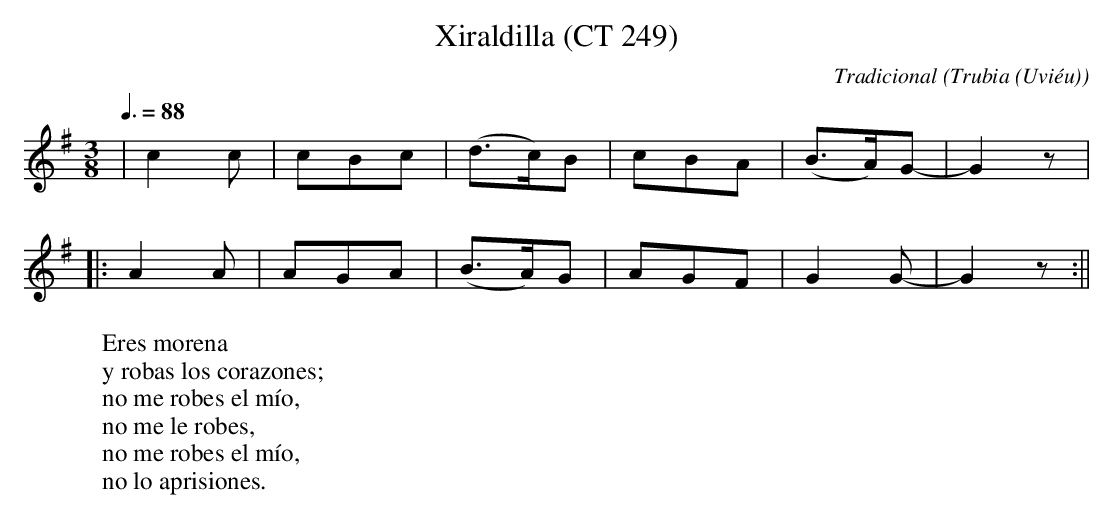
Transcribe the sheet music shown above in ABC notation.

X:1
T:Xiraldilla (CT 249)
C:Tradicional
O:Trubia (Uviéu)
M:3/8
L:1/8
Q:3/8=88
W:Eres morena
W:y robas los corazones;
W:no me robes el mío,
W:no me le robes,
W:no me robes el mío,
W:no lo aprisiones.
K:G
|c2 c|cBc|(d>c)B|cBA|(B>A)G-|G2 z|
|: A2 A|AGA|(B>A)G|AGF|G2 G-|G2 z :||
